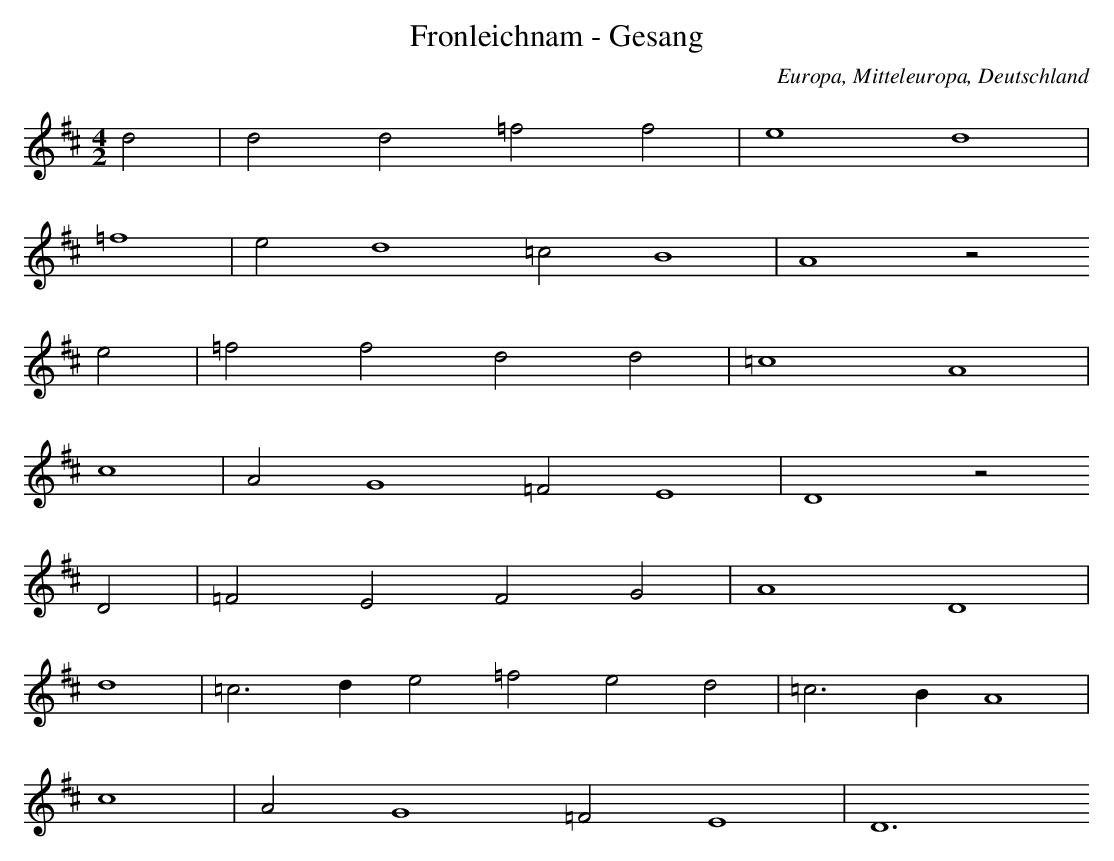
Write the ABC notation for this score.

X:1
T: Fronleichnam - Gesang
O: Europa, Mitteleuropa, Deutschland
M: 4/2
L: 1/4
K: D
d2 | d2d2=f2f2 | e4d4 |
=f4 | e2d4=c2B4 | A4z2
e2 | =f2f2d2d2 | =c4A4 |
c4 | A2G4=F2E4 | D4z2
D2 | =F2E2F2G2 | A4D4 |
d4 | =c3de2=f2e2d2 | =c3BA4 |
c4 | A2G4=F2E4 | D6
